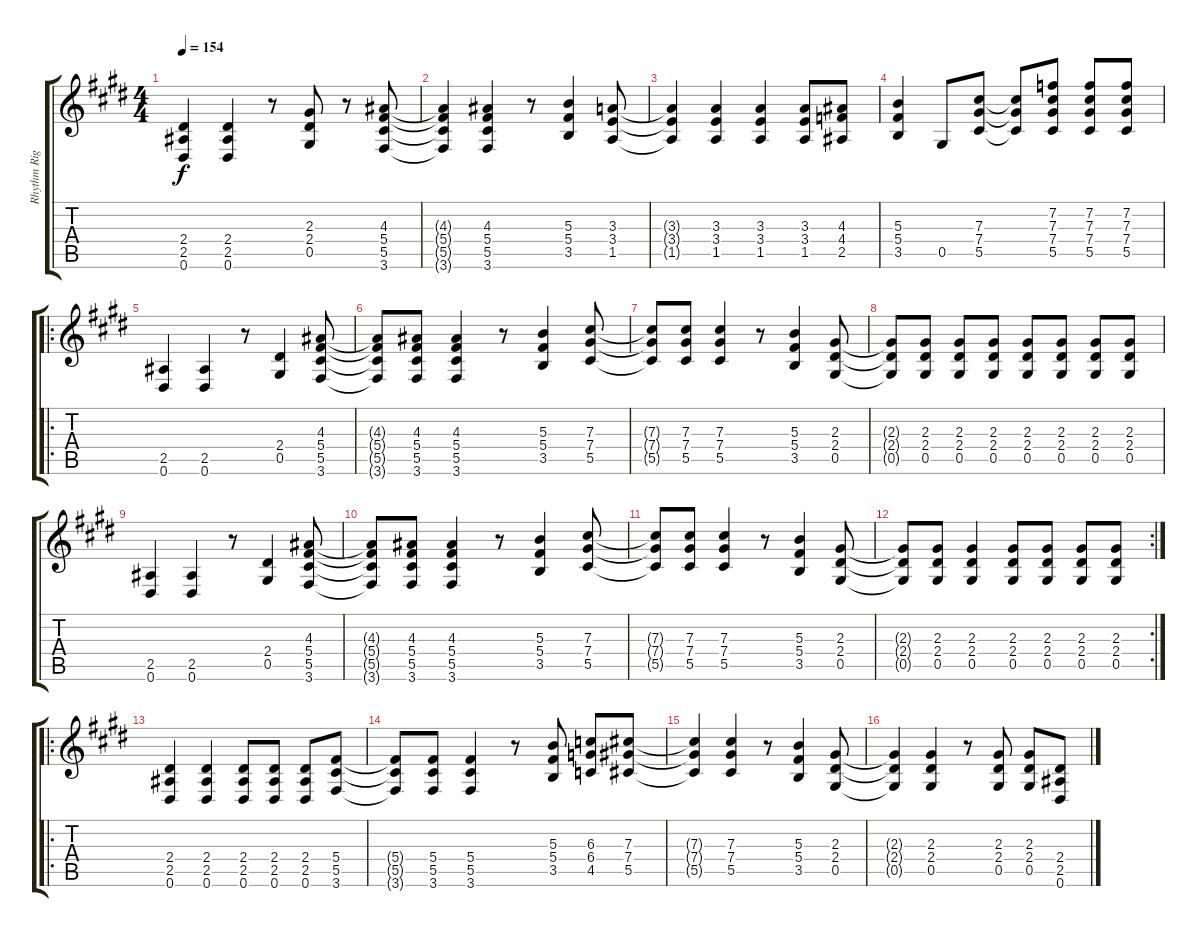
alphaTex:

\track ("Rhythm Right" "Rhythm Rig") {instrument distortionguitar}
\staff {score tabs}
\tuning (Eb4 Bb3 Gb3 Db3 Ab2 Eb2) {hide}
\ts (4 4)
\tempo 154
\clef g2
\ks e
(2.4 2.5 0.6).4{dy f} (2.4 2.5 0.6).4 r.8 (2.3 2.4 0.5).8 r.8 (4.3 5.4 5.5 3.6).8 |
\ks c#minor
(4.3{t} 5.4{t} 5.5{t} 3.6{t}).4 (4.3 5.4 5.5 3.6).4 r.8 (5.3 5.4 3.5).4 (3.3 3.4 1.5).8 |
(3.3{t} 3.4{t} 1.5{t}).4 (3.3 3.4 1.5).4 (3.3 3.4 1.5).4 (3.3 3.4 1.5).8 (4.3 4.4 2.5).8 |
(5.3 5.4 3.5).4 0.5.8 (7.3 7.4 5.5).8 (7.3{t} 7.4{t} 5.5{t}).8 (7.2 7.3 7.4 5.5).8 (7.2 7.3 7.4 5.5).8 (7.2 7.3 7.4 5.5).8 |
\ro
\ks e
(2.5 0.6).4 (2.5 0.6).4 r.8 (2.4 0.5).4 (4.3 5.4 5.5 3.6).8 |
\ks c#minor
(4.3{t} 5.4{t} 5.5{t} 3.6{t}).8 (4.3 5.4 5.5 3.6).8 (4.3 5.4 5.5 3.6).4 r.8 (5.3 5.4 3.5).4 (7.3 7.4 5.5).8 |
(7.3{t} 7.4{t} 5.5{t}).8 (7.3 7.4 5.5).8 (7.3 7.4 5.5).4 r.8 (5.3 5.4 3.5).4 (2.3 2.4 0.5).8 |
(2.3{t} 2.4{t} 0.5{t}).8 (2.3 2.4 0.5).8 (2.3 2.4 0.5).8 (2.3 2.4 0.5).8 (2.3 2.4 0.5).8 (2.3 2.4 0.5).8 (2.3 2.4 0.5).8 (2.3 2.4 0.5).8 |
\ks e
(2.5 0.6).4 (2.5 0.6).4 r.8 (2.4 0.5).4 (4.3 5.4 5.5 3.6).8 |
\ks c#minor
(4.3{t} 5.4{t} 5.5{t} 3.6{t}).8 (4.3 5.4 5.5 3.6).8 (4.3 5.4 5.5 3.6).4 r.8 (5.3 5.4 3.5).4 (7.3 7.4 5.5).8 |
(7.3{t} 7.4{t} 5.5{t}).8 (7.3 7.4 5.5).8 (7.3 7.4 5.5).4 r.8 (5.3 5.4 3.5).4 (2.3 2.4 0.5).8 |
\rc 2
(2.3{t} 2.4{t} 0.5{t}).8 (2.3 2.4 0.5).8 (2.3 2.4 0.5).4 (2.3 2.4 0.5).8 (2.3 2.4 0.5).8 (2.3 2.4 0.5).8 (2.3 2.4 0.5).8 |
\ro
\ks e
(2.4 2.5 0.6).4 (2.4 2.5 0.6).4 (2.4 2.5 0.6).8 (2.4 2.5 0.6).8 (2.4 2.5 0.6).8 (5.4 5.5 3.6).8 |
\ks c#minor
(5.4{t} 5.5{t} 3.6{t}).8 (5.4 5.5 3.6).8 (5.4 5.5 3.6).4 r.8 (5.3 5.4 3.5).8 (6.3 6.4 4.5).8 (7.3 7.4 5.5).8 |
(7.3{t} 7.4{t} 5.5{t}).4 (7.3 7.4 5.5).4 r.8 (5.3 5.4 3.5).4 (2.3 2.4 0.5).8 |
(2.3{t} 2.4{t} 0.5{t}).4 (2.3 2.4 0.5).4 r.8 (2.3 2.4 0.5).8 (2.3 2.4 0.5).8 (2.4 2.5 0.6).8
